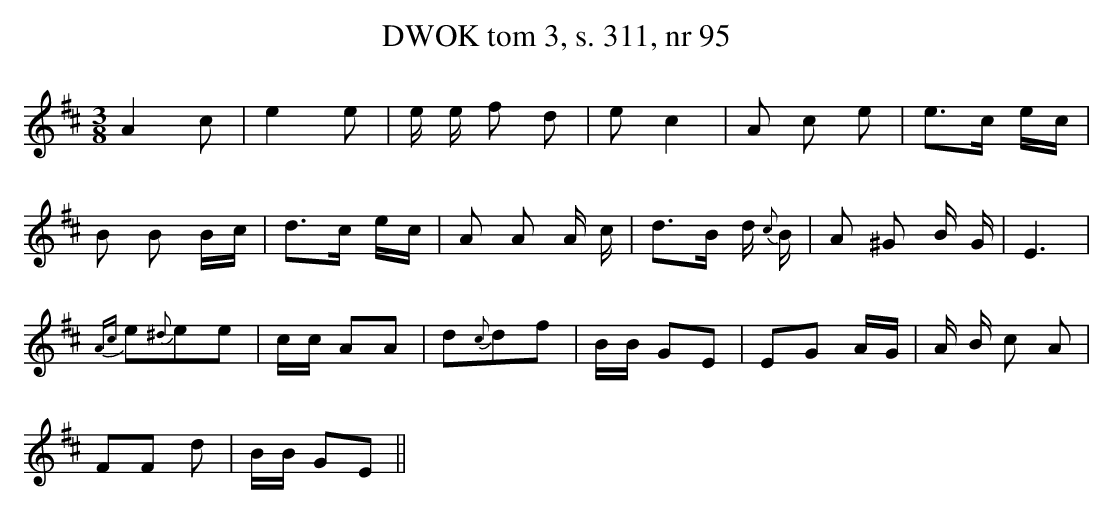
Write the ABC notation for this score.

X:1
T: DWOK tom 3, s. 311, nr 95
L: 1/16
M: 3/8
K: D
A4 c2 | e4 e2  | e e f2 d2 | e2 c4 | A2 c2 e2 | e3c ec |
B2 B2 Bc | d3c ec | A2 A2 A c | d3B d {c}B | A2 ^G2 B G | E6 |
{Ac}e2{^d}e2e2 | cc A2A2 | d2{c}d2f2 | BB G2E2 | E2G2 AG | A B c2 A2 |
F2F2 d2 | BB G2E2 ||
